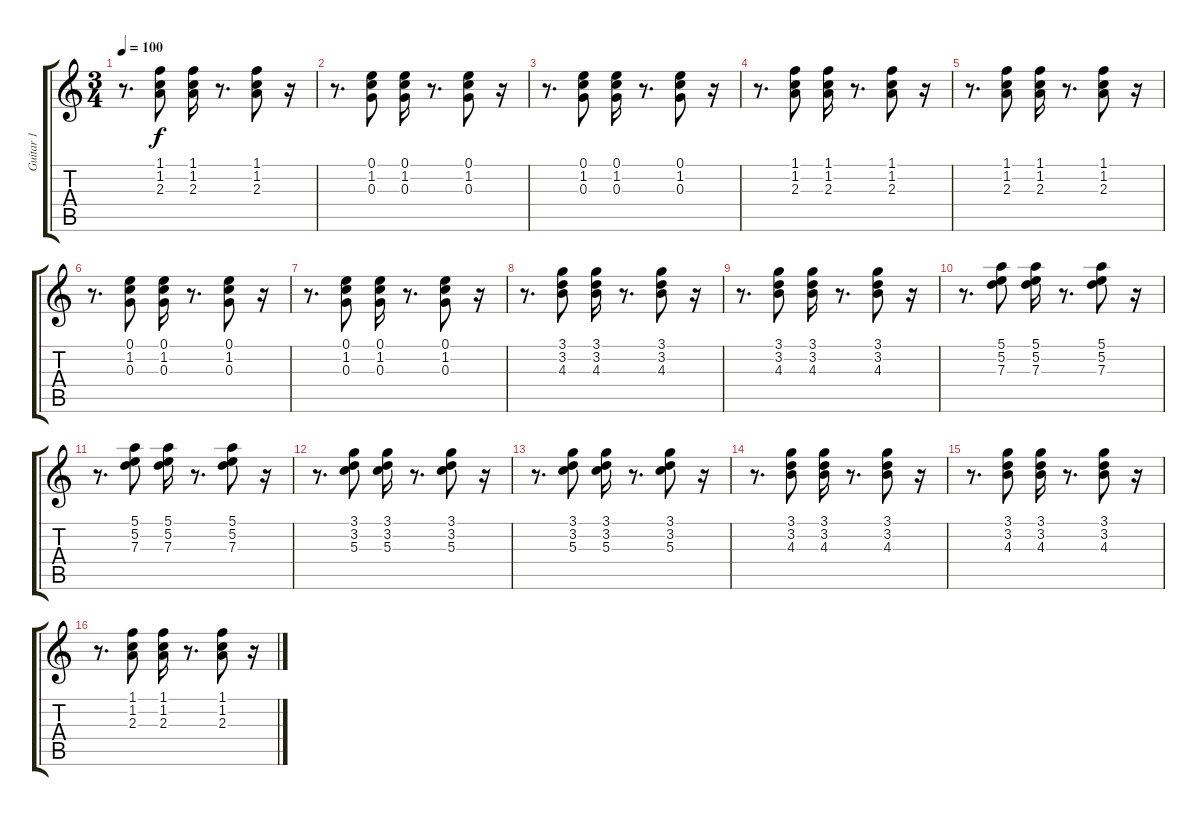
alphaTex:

\track ("Guitar 1" "Guitar 1") {instrument electricguitarclean}
\staff {score tabs}
\tuning (E4 B3 G3 D3 A2 E2) {hide}
\ts (3 4)
\tempo 100
\clef g2
\ks c
r.8{d dy f} (1.1 1.2 2.3).8 (1.1 1.2 2.3).16 r.8{d} (1.1 1.2 2.3).8 r.16 |
r.8{d} (0.1 1.2 0.3).8 (0.1 1.2 0.3).16 r.8{d} (0.1 1.2 0.3).8 r.16 |
r.8{d} (0.1 1.2 0.3).8 (0.1 1.2 0.3).16 r.8{d} (0.1 1.2 0.3).8 r.16 |
r.8{d} (1.1 1.2 2.3).8 (1.1 1.2 2.3).16 r.8{d} (1.1 1.2 2.3).8 r.16 |
r.8{d} (1.1 1.2 2.3).8 (1.1 1.2 2.3).16 r.8{d} (1.1 1.2 2.3).8 r.16 |
r.8{d} (0.1 1.2 0.3).8 (0.1 1.2 0.3).16 r.8{d} (0.1 1.2 0.3).8 r.16 |
r.8{d} (0.1 1.2 0.3).8 (0.1 1.2 0.3).16 r.8{d} (0.1 1.2 0.3).8 r.16 |
r.8{d} (3.1 3.2 4.3).8 (3.1 3.2 4.3).16 r.8{d} (3.1 3.2 4.3).8 r.16 |
r.8{d} (3.1 3.2 4.3).8 (3.1 3.2 4.3).16 r.8{d} (3.1 3.2 4.3).8 r.16 |
r.8{d} (5.1 5.2 7.3).8 (5.1 5.2 7.3).16 r.8{d} (5.1 5.2 7.3).8 r.16 |
r.8{d} (5.1 5.2 7.3).8 (5.1 5.2 7.3).16 r.8{d} (5.1 5.2 7.3).8 r.16 |
r.8{d} (3.1 3.2 5.3).8 (3.1 3.2 5.3).16 r.8{d} (3.1 3.2 5.3).8 r.16 |
r.8{d} (3.1 3.2 5.3).8 (3.1 3.2 5.3).16 r.8{d} (3.1 3.2 5.3).8 r.16 |
r.8{d} (3.1 3.2 4.3).8 (3.1 3.2 4.3).16 r.8{d} (3.1 3.2 4.3).8 r.16 |
r.8{d} (3.1 3.2 4.3).8 (3.1 3.2 4.3).16 r.8{d} (3.1 3.2 4.3).8 r.16 |
r.8{d} (1.1 1.2 2.3).8 (1.1 1.2 2.3).16 r.8{d} (1.1 1.2 2.3).8 r.16
